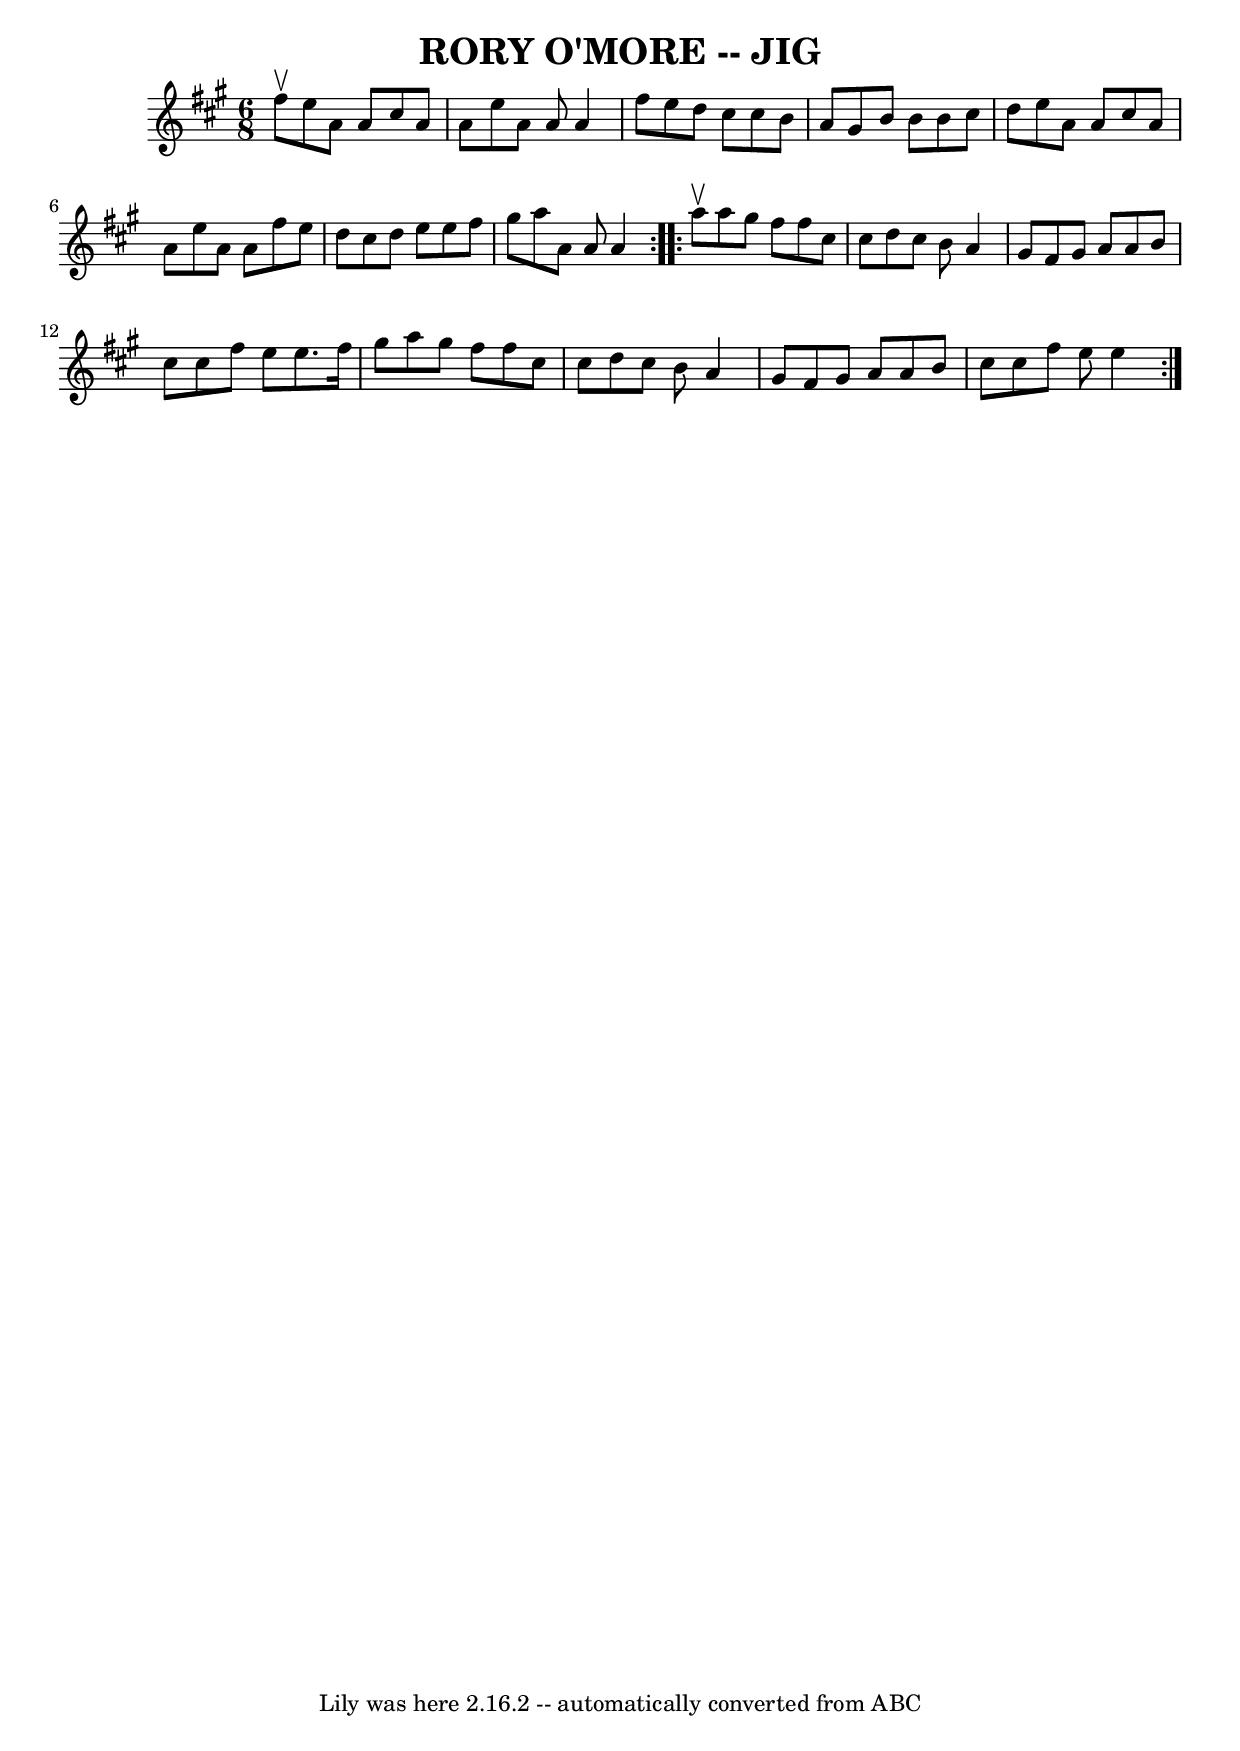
\version "2.16.2"
\include "Mammoth.ily"
\header {
  %% book = "Ryan's Mammoth Collection of Fiddle Tunes"
  crossRefNumber = "1"
  footnotes = ""
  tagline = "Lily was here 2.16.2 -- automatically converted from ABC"
  title = "RORY O'MORE -- JIG"

}
voicedefault =  {



  \repeat volta 2 {

    \time 6/8 
    \key a \major
    fis''8^\upbow       |
    e''8 a'8 a'8    
    cis''8 a'8 a'8    |
    e''8 a'8 a'8 a'4 fis''8    
    |
    e''8 d''8 cis''8 cis''8 b'8 a'8    |
    gis'8   
    b'8 b'8 b'8 cis''8 d''8    |
    |
    e''8 a'8    
    a'8 cis''8 a'8 a'8    |
    e''8 a'8 a'8 fis''8 e''8  
    d''8    |
    cis''8 d''8 e''8 e''8 fis''8 gis''8    
    |
    a''8 a'8 a'8 a'4    
  }     
  \repeat volta 2 {
    a''8^\upbow  
    |
    a''8 gis''8 fis''8 fis''8 cis''8 cis''8    
    |
    d''8 cis''8 b'8 a'4 gis'8    |
    fis'8 gis'8   
    a'8 a'8 b'8 cis''8    |
    cis''8 fis''8 e''8 e''8.    
    fis''16 gis''8    |
    |
    a''8 gis''8 fis''8 fis''8 
    cis''8 cis''8    |
    d''8 cis''8 b'8 a'4 gis'8    
    |
    fis'8 gis'8 a'8 a'8 b'8 cis''8    |
    cis''8   
    fis''8 e''8 e''4    
  }   

}

\score{
  <<

    \context Staff="default"
    {
      \voicedefault 
      
    }

  >>
  \layout {
    
  }
  \midi {
  }

}
